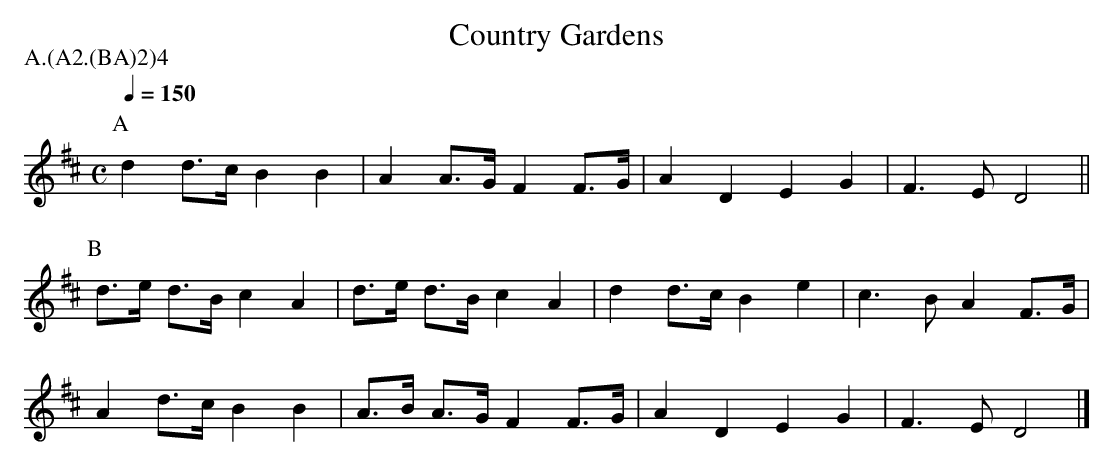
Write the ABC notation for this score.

X:1
T:Country Gardens
M:C
L:1/8
Q:1/4=150
P:A.(A2.(BA)2)4
K:Dmaj
P:A
d2 d>c B2 B2 | A2 A>G F2 F>G | A2 D2 E2 G2 |\
F2>E2 D4 ||
P:B
d>e d>B c2 A2 | d>e d>B c2 A2 | d2 d>c B2 e2 |\
c2>B2 A2 F>G |
A2 d>c B2 B2 | A>B A>G F2 F>G | A2 D2 E2 G2 |\
F2>E2 D4 |]
